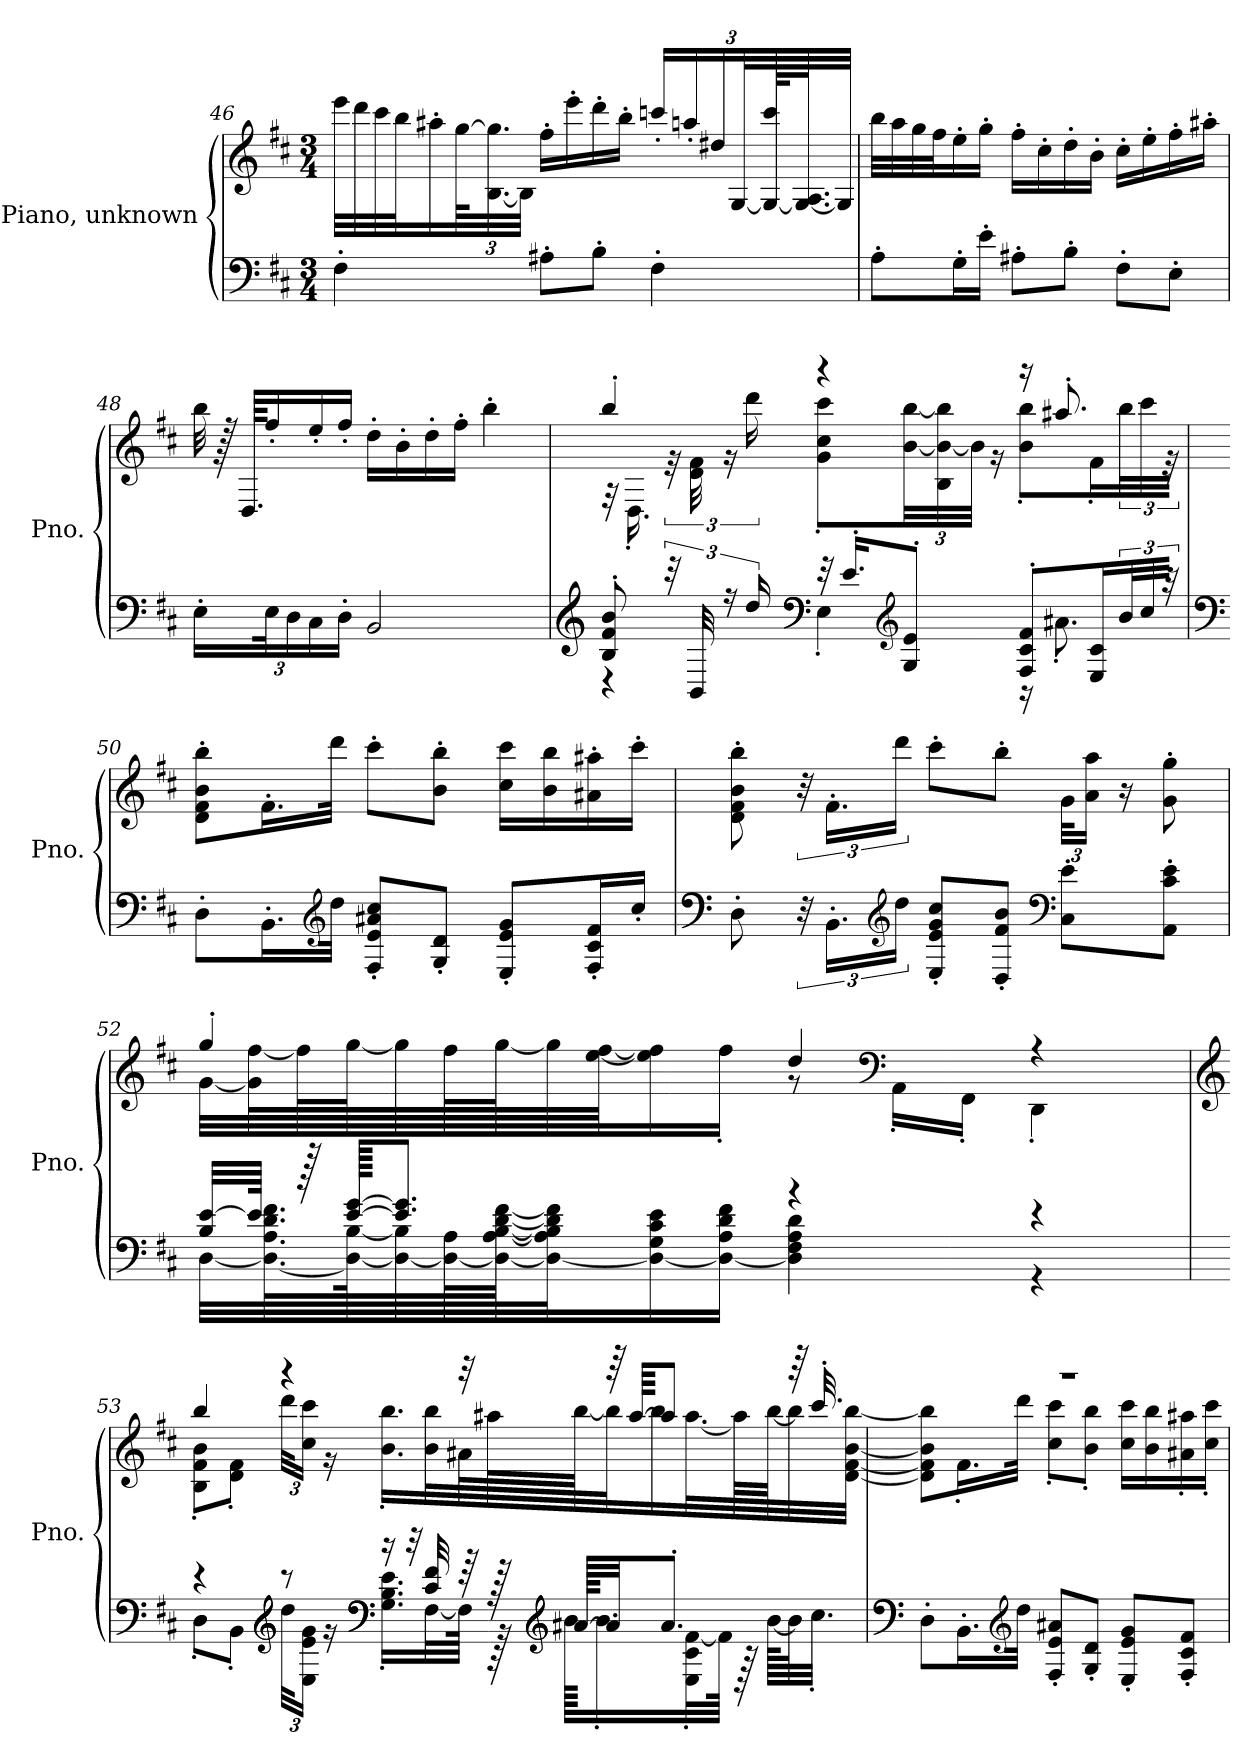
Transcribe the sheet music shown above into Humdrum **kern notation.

**kern	**kern
*part1	*part1
*staff2	*staff1
*I"Piano, unknown	*
*I'Pno.	*
!!LO:LB:g=z
*clefF4	*clefG2
*k[f#c#]	*k[f#c#]
*M3/4	*M3/4
=46	=46
4F#'\	32eee\LLL
.	32ddd\
.	32ccc#\
.	32bb\J
.	16aa#X'\
*	*Xbrackettup
.	[96gg\KL
.	[48.B\ 48.gg\]
.	48B\JJJ]
8A#X'\L	16ff#'\LL
.	16eee'\
8B'\J	16ddd'\
.	16bb'\JJ
4F#'\	16cccn'/LL
.	16aan'/
.	24dd#X/
.	[48G/L
.	128G/_ 128ccc/KL
.	64.G/_ 64.A/J
.	32G/JJJ]
=47	=47
8A'\L	32bb\LLL
.	32aa\
.	32gg\
.	32ff#\J
16G'\L	16ee'\
16e'\JJ	16gg'\JJ
8A#X'\L	16ff#'\LL
.	16cc#'\
8B'\J	16dd'\
.	16b'\JJ
8F#'\L	16cc#'\LL
.	16ee'\
8E'\J	16ff#'\
.	16aa#X'\JJ
!!LO:LB:g=z
=48	=48
16E'\LL	32bb\
.	128r
.	64.D/KKLL
*Xbrackettup	*
48E\K	16ff#'/
24D\	.
16C#\	16ee'/
16D'\JJ	16ff#'/JJ
2BB/	16dd'\LL
.	16b'\
.	16dd'\
.	16ff#'\JJ
.	4bb'\
=49	=49
*clefG2	*
*^	*^
8B/' 8f#/' 8b/'	4r	4bb'/	32r
.	.	.	16.D'\
*brackettup	*	*	*brackettup
48r	.	.	48r
48BB/	.	.	48d\ 48f#\
24r	.	.	24r
24dd/	.	.	24ddd\
*clefF4	*	*	*
32r	4E'\	4r	8g\' 8cc#\' 8ccc#\'L
16.e'/KL	.	.	.
*clefG2	*	*	*
*	*	*	*Xbrackettup
8G/' 8e/'J	.	.	[48b\ [48bb\LL
.	.	.	48B\ 48b\_ 48bb\]
.	.	.	48b\JJJ]
.	.	.	16r
8F#/' 8c#/' 8f#/'L	16r	16r	8b\' 8bb\'L
.	8.a#X'\	8.aa#X'/	.
16E/ 16c#/L	.	.	16f#'\L
*	*	*	*brackettup
48b/L	.	.	48bb\L
48cc#/JJJ	.	.	48ccc#\JJJ
48r	.	.	48r
*v	*v	*	*
*	*v	*v
!!LO:PB:g=z
=50	=50
*clefF4	*
8D'\L	8d\' 8f#\' 8b\' 8bb\'L
16.BB'\L	16.f#'\L
*clefG2	*
32dd\JJk	32ddd\JJk
8F#/' 8e/' 8a#X/' 8cc#/'L	8ccc#'\L
8G/' 8d/'J	8b\' 8bb\'J
8E/' 8e/' 8g/'L	16cc#\ 16ccc#\LL
.	16b\ 16bb\
16F#/' 16c#/' 16f#/'L	16a#X\' 16aa#X\'
16cc#'/JJ	16ccc#'\JJ
=51	=51
*clefF4	*
8D'\	8d\' 8f#\' 8b\' 8bb\'
48r	48r
24.BB'\LL	24.f#'\LL
*clefG2	*
24dd\JJ	24ddd\JJ
8E/' 8e/' 8g/' 8cc#/'L	8ccc#'\L
8D/' 8f#/' 8b/'J	8bb'\J
*clefF4	*
*	*Xbrackettup
8C#\' 8e\'L	48g\KLL
.	24a\ 24aa\JJ
.	16r
8AA\' 8c#\' 8e\'J	8g\' 8gg\'
!!LO:LB:g=z
=52	=52
*^	*^
32B/ [32e/LLL	[32D\LLL	4gg'/	[32g\LLL
64e/JJJk]	64.D\_ 64.A\ 64.d\ 64.f#\L	.	64g\] [64ff#\L
128r	.	.	128ff#\L]
[128e/ [128g/KKKKL	128D\_ [128B\K	.	[128gg\J
8.e/] 8.g/]J	64D\_ 64B\]	.	64gg\]
.	128D\_ 128A\L	.	128ff#\L
.	128D\_ [128A\ [128B\ [128d\ [128f#\JJ	.	[128gg\J
.	32D\_ 32A\] 32B\] 32d\] 32f#\]J	.	64gg\]
.	.	.	[64ee\ [64ff#\JJ
.	16D\_ 16G\ 16c#\ 16e\	.	16ee\] 16ff#\]
.	16D\_ 16A\ 16d\ 16f#\JJ	.	16ff#'\JJ
4r	4D\] 4F#\ 4A\ 4d\	4dd/	8r
*	*	*clefF4	*
.	.	.	16AA'\LL
.	.	.	16FF#'\JJ
4r	4r	4r	4DD'\
!!LO:LB:g=z	!!
=53	=53	=53	=53
*	*	*clefG2	*
4r	8D'\L	4bb/	8B\' 8f#\' 8b\'L
.	8BB'\J	.	8d\' 8f#\'J
*clefG2	*	*	*
*	*Xbrackettup	*	*
8r	48dd\KLL	4r	48ddd\KLL
.	24E\ 24e\ 24g\JJ	.	24cc#\ 24ccc#\JJ
.	16r	.	16r
*clefF4	*	*	*
16r	16.G\' 16.B\' 16.e\'LL	.	16.b\' 16.bb\'LL
32r	.	.	.
32c#/ 32f#/	[32F#\L	.	32b\ 32bb\L
64r	64F#\JJJk]	32r	64a#X\L
128r	128r	.	128aa#X\L
*clefG2	*	*	*
[128a#X/KKLLL	128b\KKKLL	.	[128bb\JJ
32a#/JJ]	16.b'\	64r	32bb\J]
.	.	[64aa#/KKKL	.
8.a#'/J	.	8aa#/J]	16bb\
.	32E\' 32c#\' [32f#\'L	.	[32.aa#\L
.	64f#\JJJk]	.	.
.	128r	.	128aa#\LL]
.	[128b\KLLLL	.	[128bb\JJ
.	64b\J]	64r	32bb\]
.	32.cc#'\JJJ	32.ccc#'/	.
.	.	.	[32d\ [32f#\ [32b\ [32bb\JJJ
*v	*v	*	*
!!LO:LB:g=z	!!
=54	=54	=54
*clefF4	*	*
8D'\L	2.r	8d\] 8f#\] 8b\] 8bb\]L
16.BB'\L	.	16.f#'\L
*clefG2	*	*
32dd\JJk	.	32ddd\JJk
8F#/' 8e/' 8a#X/'L	.	8cc#\' 8ccc#\'L
8G/' 8d/'J	.	8b\' 8bb\'J
8E/' 8e/' 8g/'L	.	16cc#\ 16ccc#\LL
.	.	16b\ 16bb\
8F#/' 8c#/' 8f#/'J	.	16a#X\' 16aa#X\'
.	.	16cc#\' 16ccc#\'JJ
*	*v	*v
=	=
*-	*-
